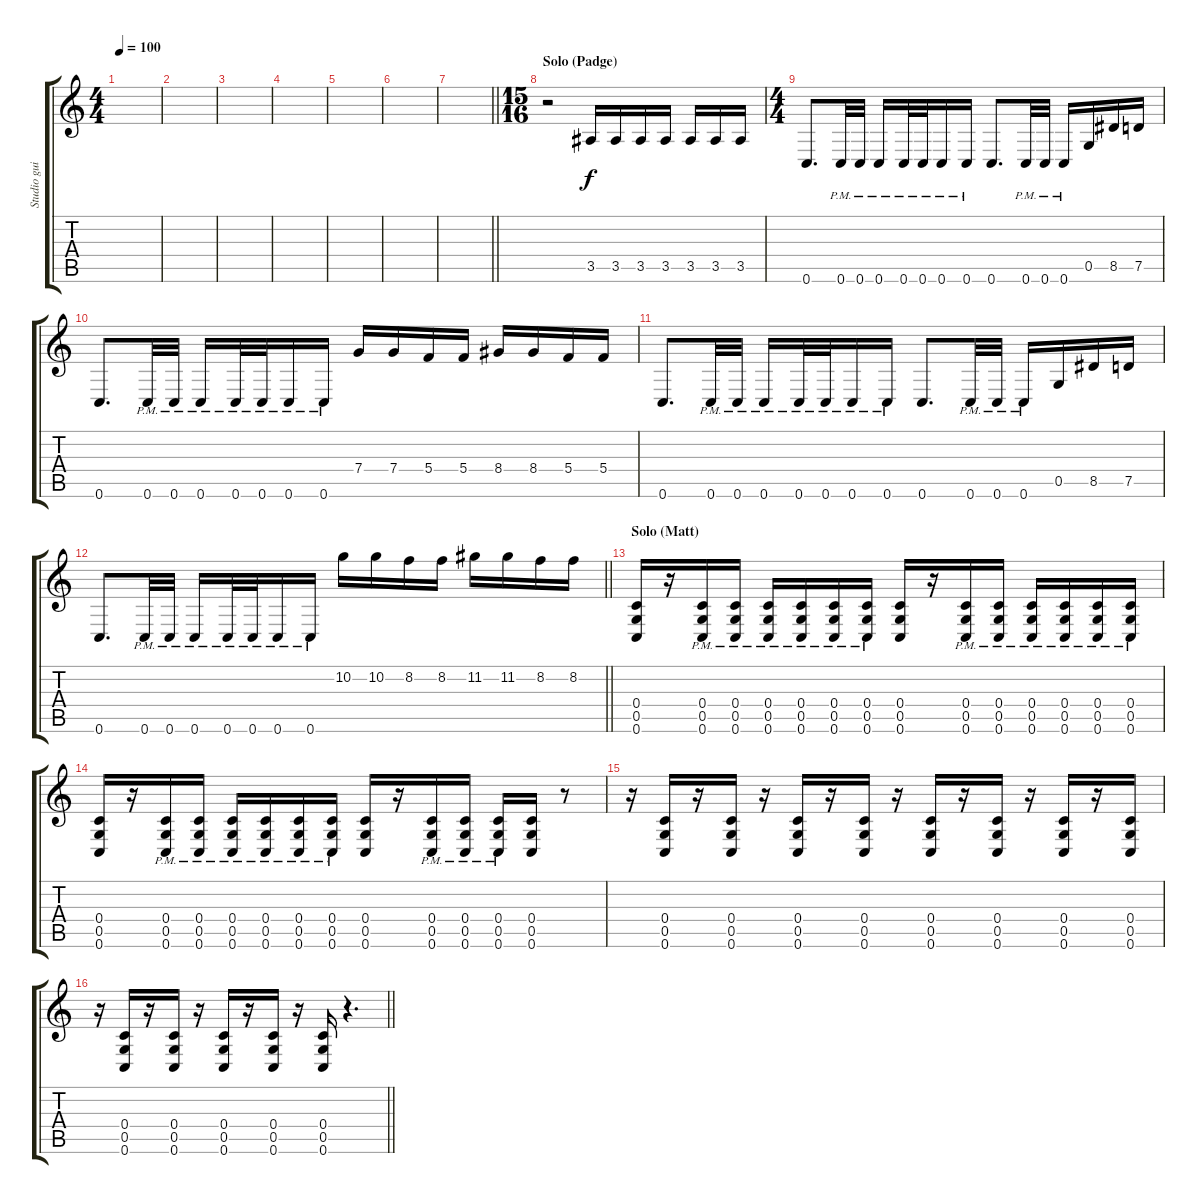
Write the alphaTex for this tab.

\track ("Studio guitar I" "Studio gui") {instrument distortionguitar}
\staff {score tabs}
\tuning (D4 A3 F3 C3 G2 C2) {hide}
\ts (4 4)
\tempo 100
\clef g2
\ks c
|
|
|
|
|
|
\barLineRight lightlight
|
\ts (15 16)
\section ("" "Solo (Padge)")
r.2 3.5.16{balance 0} 3.5.16 3.5.16 3.5.16 3.5.16 3.5.16 3.5.16 |
\ts (4 4)
0.6.8{d} 0.6{pm}.32 0.6{pm}.32 0.6{pm}.16 0.6{pm}.32 0.6{pm}.32 0.6{pm}.16 0.6{pm}.16 0.6.8{d} 0.6{pm}.32 0.6{pm}.32 0.6{pm}.16 0.5.16 8.5.16 7.5.16 |
0.6.8{d} 0.6{pm}.32 0.6{pm}.32 0.6{pm}.16 0.6{pm}.32 0.6{pm}.32 0.6{pm}.16 0.6{pm}.16 7.4.16 7.4.16 5.4.16 5.4.16 8.4.16 8.4.16 5.4.16 5.4.16 |
0.6.8{d} 0.6{pm}.32 0.6{pm}.32 0.6{pm}.16 0.6{pm}.32 0.6{pm}.32 0.6{pm}.16 0.6{pm}.16 0.6.8{d} 0.6{pm}.32 0.6{pm}.32 0.6{pm}.16 0.5.16 8.5.16 7.5.16 |
\barLineRight lightlight
0.6.8{d} 0.6{pm}.32 0.6{pm}.32 0.6{pm}.16 0.6{pm}.32 0.6{pm}.32 0.6{pm}.16 0.6{pm}.16 10.2.16 10.2.16 8.2.16 8.2.16 11.2.16 11.2.16 8.2.16 8.2.16 |
\section ("" "Solo (Matt)")
(0.4 0.5 0.6).16{balance 16} r.16 (0.4{pm} 0.5{pm} 0.6{pm}).16 (0.4{pm} 0.5{pm} 0.6{pm}).16 (0.4{pm} 0.5{pm} 0.6{pm}).16 (0.4{pm} 0.5{pm} 0.6{pm}).16 (0.4{pm} 0.5{pm} 0.6{pm}).16 (0.4{pm} 0.5{pm} 0.6{pm}).16 (0.4 0.5 0.6).16 r.16 (0.4{pm} 0.5{pm} 0.6{pm}).16 (0.4{pm} 0.5{pm} 0.6{pm}).16 (0.4{pm} 0.5{pm} 0.6{pm}).16 (0.4{pm} 0.5{pm} 0.6{pm}).16 (0.4{pm} 0.5{pm} 0.6{pm}).16 (0.4{pm} 0.5{pm} 0.6{pm}).16 |
(0.4 0.5 0.6).16 r.16 (0.4{pm} 0.5{pm} 0.6{pm}).16 (0.4{pm} 0.5{pm} 0.6{pm}).16 (0.4{pm} 0.5{pm} 0.6{pm}).16 (0.4{pm} 0.5{pm} 0.6{pm}).16 (0.4{pm} 0.5{pm} 0.6{pm}).16 (0.4{pm} 0.5{pm} 0.6{pm}).16 (0.4 0.5 0.6).16 r.16 (0.4{pm} 0.5{pm} 0.6{pm}).16 (0.4{pm} 0.5{pm} 0.6{pm}).16 (0.4{pm} 0.5{pm} 0.6{pm}).16 (0.4 0.5 0.6).16 r.8 |
r.16 (0.4 0.5 0.6).16 r.16 (0.4 0.5 0.6).16 r.16 (0.4 0.5 0.6).16 r.16 (0.4 0.5 0.6).16 r.16 (0.4 0.5 0.6).16 r.16 (0.4 0.5 0.6).16 r.16 (0.4 0.5 0.6).16 r.16 (0.4 0.5 0.6).16 |
\barLineRight lightlight
r.16 (0.4 0.5 0.6).16 r.16 (0.4 0.5 0.6).16 r.16 (0.4 0.5 0.6).16 r.16 (0.4 0.5 0.6).16 r.16 (0.4 0.5 0.6).16 r.4{d}
